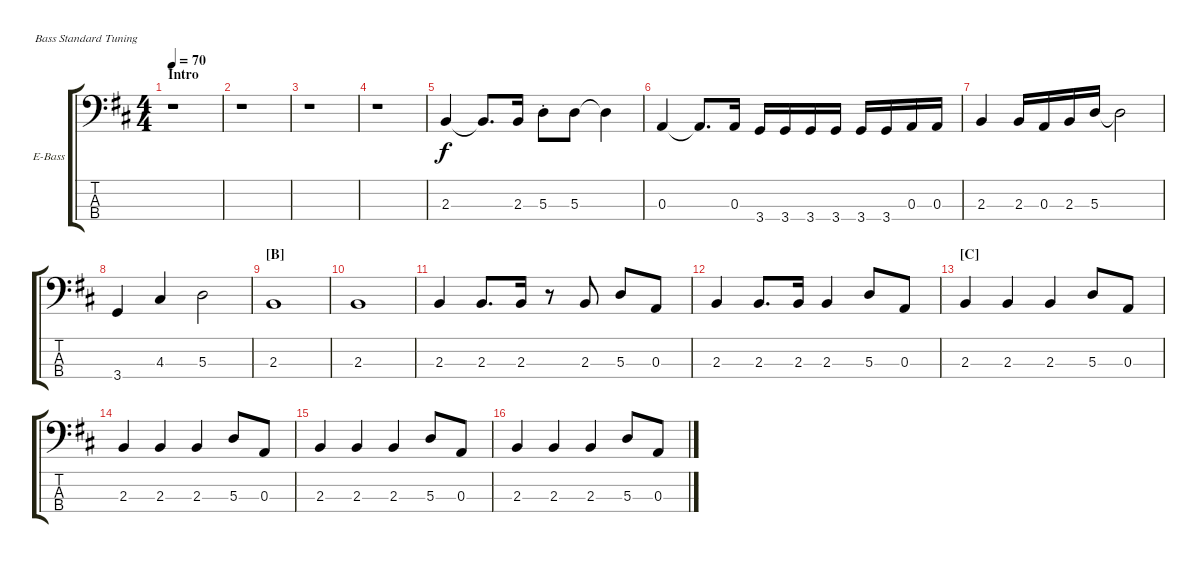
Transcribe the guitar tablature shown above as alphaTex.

\bracketExtendMode groupsimilarinstruments
\firstSystemTrackNameOrientation horizontal
\otherSystemsTrackNameOrientation horizontal
\track ("Dan Monti" "E-Bass") {instrument electricbassfinger}
\staff {score tabs}
\tuning (G2 D2 A1 E1)
\ts (4 4)
\beaming (8 2 2 2 2)
\section ("" "Intro")
\tempo 70
\clef f4
\ks bminor
r.1{dy f instrument electricbassfinger} |
r.1 |
r.1 |
r.1 |
2.3.4 2.3{t}.8{d} 2.3.16 5.3{st}.8 5.3.8 5.3{t}.4 |
0.3.4 0.3{t}.8{d} 0.3.16 3.4.16 3.4.16 3.4.16 3.4.16 3.4.16 3.4.16 0.3.16 0.3.16 |
2.3.4 2.3.16 0.3.16 2.3.16 5.3.16 5.3{t}.2 |
3.4.4 4.3.4 5.3.2 |
\section ("B" "")
2.3.1 |
2.3.1 |
2.3.4 2.3.8{d} 2.3.16 r.8 2.3.8 5.3.8 0.3.8 |
2.3.4 2.3.8{d} 2.3.16 2.3.4 5.3.8 0.3.8 |
\section ("C" "")
2.3.4 2.3.4 2.3.4 5.3.8 0.3.8 |
2.3.4 2.3.4 2.3.4 5.3.8 0.3.8 |
2.3.4 2.3.4 2.3.4 5.3.8 0.3.8 |
2.3.4 2.3.4 2.3.4 5.3.8 0.3.8
